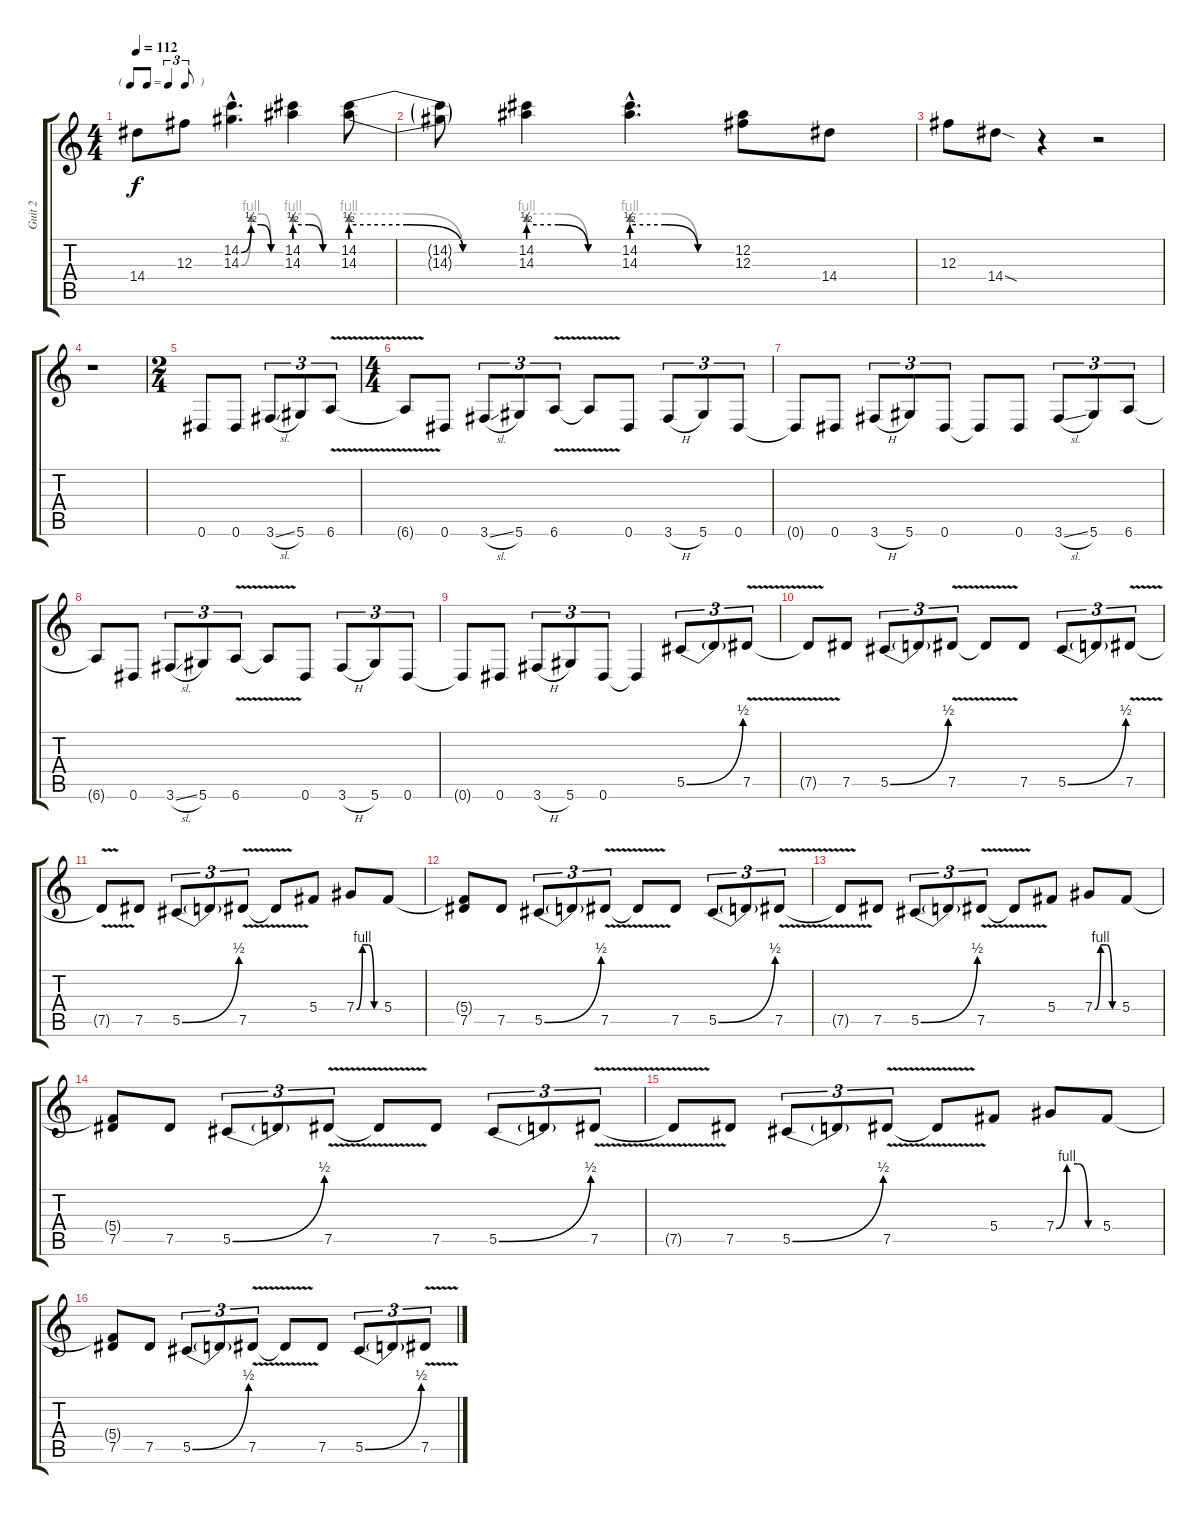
\track ("Guit 2" "Guit 2") {instrument distortionguitar}
\staff {score tabs}
\tuning (Eb4 Bb3 Gb3 Db3 Ab2 Eb2) {hide}
\ts (4 4)
\tf triplet8th
\tempo 112
\clef g2
\ks c
14.4.8{dy f} 12.3.8 (14.2{be (custom 0 0 15 2 30 2 45 0 60 0) hac} 14.3{be (custom 0 0 15 4 30 4 45 0 60 0) hac}).4{d} (14.2{be (custom 0 2 20 2 40 0 60 0)} 14.3{be (custom 0 4 20 4 40 0 60 0)}).4 (14.2{be (custom 0 2 20 2 40 0 60 0)} 14.3{be (custom 0 4 20 4 40 0 60 0)}).8 |
(14.2{t} 14.3{t}).8 (14.2{be (custom 0 2 20 2 40 0 60 0)} 14.3{be (custom 0 4 20 4 40 0 60 0)}).4 (14.2{be (custom 0 2 20 2 40 0 60 0) hac} 14.3{be (custom 0 4 20 4 40 0 60 0) hac}).4{d} (12.2 12.3).8 14.4.8 |
12.3.8 14.4{sod}.8 r.4 r.2 |
r.1 |
\ts (2 4)
0.6.8 0.6.8 3.6{sl}.8{tu (3 2)} 5.6.8{tu (3 2)} 6.6{v}.8{tu (3 2)} |
\ts (4 4)
6.6{t}.8 0.6.8 3.6{sl}.8{tu (3 2)} 5.6.8{tu (3 2)} 6.6{v}.8{tu (3 2)} 6.6{t}.8 0.6.8 3.6{h}.8{tu (3 2)} 5.6.8{tu (3 2)} 0.6.8{tu (3 2)} |
0.6{t}.8 0.6.8 3.6{h}.8{tu (3 2)} 5.6.8{tu (3 2)} 0.6.8{tu (3 2)} 0.6{t}.8 0.6.8 3.6{sl}.8{tu (3 2)} 5.6.8{tu (3 2)} 6.6.8{tu (3 2)} |
6.6{t}.8 0.6.8 3.6{sl}.8{tu (3 2)} 5.6.8{tu (3 2)} 6.6{v}.8{tu (3 2)} 6.6{t}.8 0.6.8 3.6{h}.8{tu (3 2)} 5.6.8{tu (3 2)} 0.6.8{tu (3 2)} |
0.6{t}.8 0.6.8 3.6{h}.8{tu (3 2)} 5.6.8{tu (3 2)} 0.6.8{tu (3 2)} 0.6{t}.4 5.5{be (bend 0 0 60 2)}.8{tu (3 2)} 5.5{t}.8{tu (3 2)} 7.5{v}.8{tu (3 2)} |
7.5{t}.8 7.5.8 5.5{be (bend 0 0 60 2)}.8{tu (3 2)} 5.5{t}.8{tu (3 2)} 7.5{v}.8{tu (3 2)} 7.5{t}.8 7.5.8 5.5{be (bend 0 0 60 2)}.8{tu (3 2)} 5.5{t}.8{tu (3 2)} 7.5{v}.8{tu (3 2)} |
7.5{t}.8 7.5.8 5.5{be (bend 0 0 60 2)}.8{tu (3 2)} 5.5{t}.8{tu (3 2)} 7.5{v}.8{tu (3 2)} 7.5{t}.8 5.4.8 7.4{be (custom 0 0 15 4 30 4 45 0 60 0)}.8 5.4.8 |
(5.4{t} 7.5).8 7.5.8 5.5{be (bend 0 0 60 2)}.8{tu (3 2)} 5.5{t}.8{tu (3 2)} 7.5{v}.8{tu (3 2)} 7.5{t}.8 7.5.8 5.5{be (bend 0 0 60 2)}.8{tu (3 2)} 5.5{t}.8{tu (3 2)} 7.5{v}.8{tu (3 2)} |
7.5{t}.8 7.5.8 5.5{be (bend 0 0 60 2)}.8{tu (3 2)} 5.5{t}.8{tu (3 2)} 7.5{v}.8{tu (3 2)} 7.5{t}.8 5.4.8 7.4{be (custom 0 0 15 4 30 4 45 0 60 0)}.8 5.4.8 |
(5.4{t} 7.5).8 7.5.8 5.5{be (bend 0 0 60 2)}.8{tu (3 2)} 5.5{t}.8{tu (3 2)} 7.5{v}.8{tu (3 2)} 7.5{t}.8 7.5.8 5.5{be (bend 0 0 60 2)}.8{tu (3 2)} 5.5{t}.8{tu (3 2)} 7.5{v}.8{tu (3 2)} |
7.5{t}.8 7.5.8 5.5{be (bend 0 0 60 2)}.8{tu (3 2)} 5.5{t}.8{tu (3 2)} 7.5{v}.8{tu (3 2)} 7.5{t}.8 5.4.8 7.4{be (custom 0 0 15 4 30 4 45 0 60 0)}.8 5.4.8 |
(5.4{t} 7.5).8 7.5.8 5.5{be (bend 0 0 60 2)}.8{tu (3 2)} 5.5{t}.8{tu (3 2)} 7.5{v}.8{tu (3 2)} 7.5{t}.8 7.5.8 5.5{be (bend 0 0 60 2)}.8{tu (3 2)} 5.5{t}.8{tu (3 2)} 7.5{v}.8{tu (3 2)}
